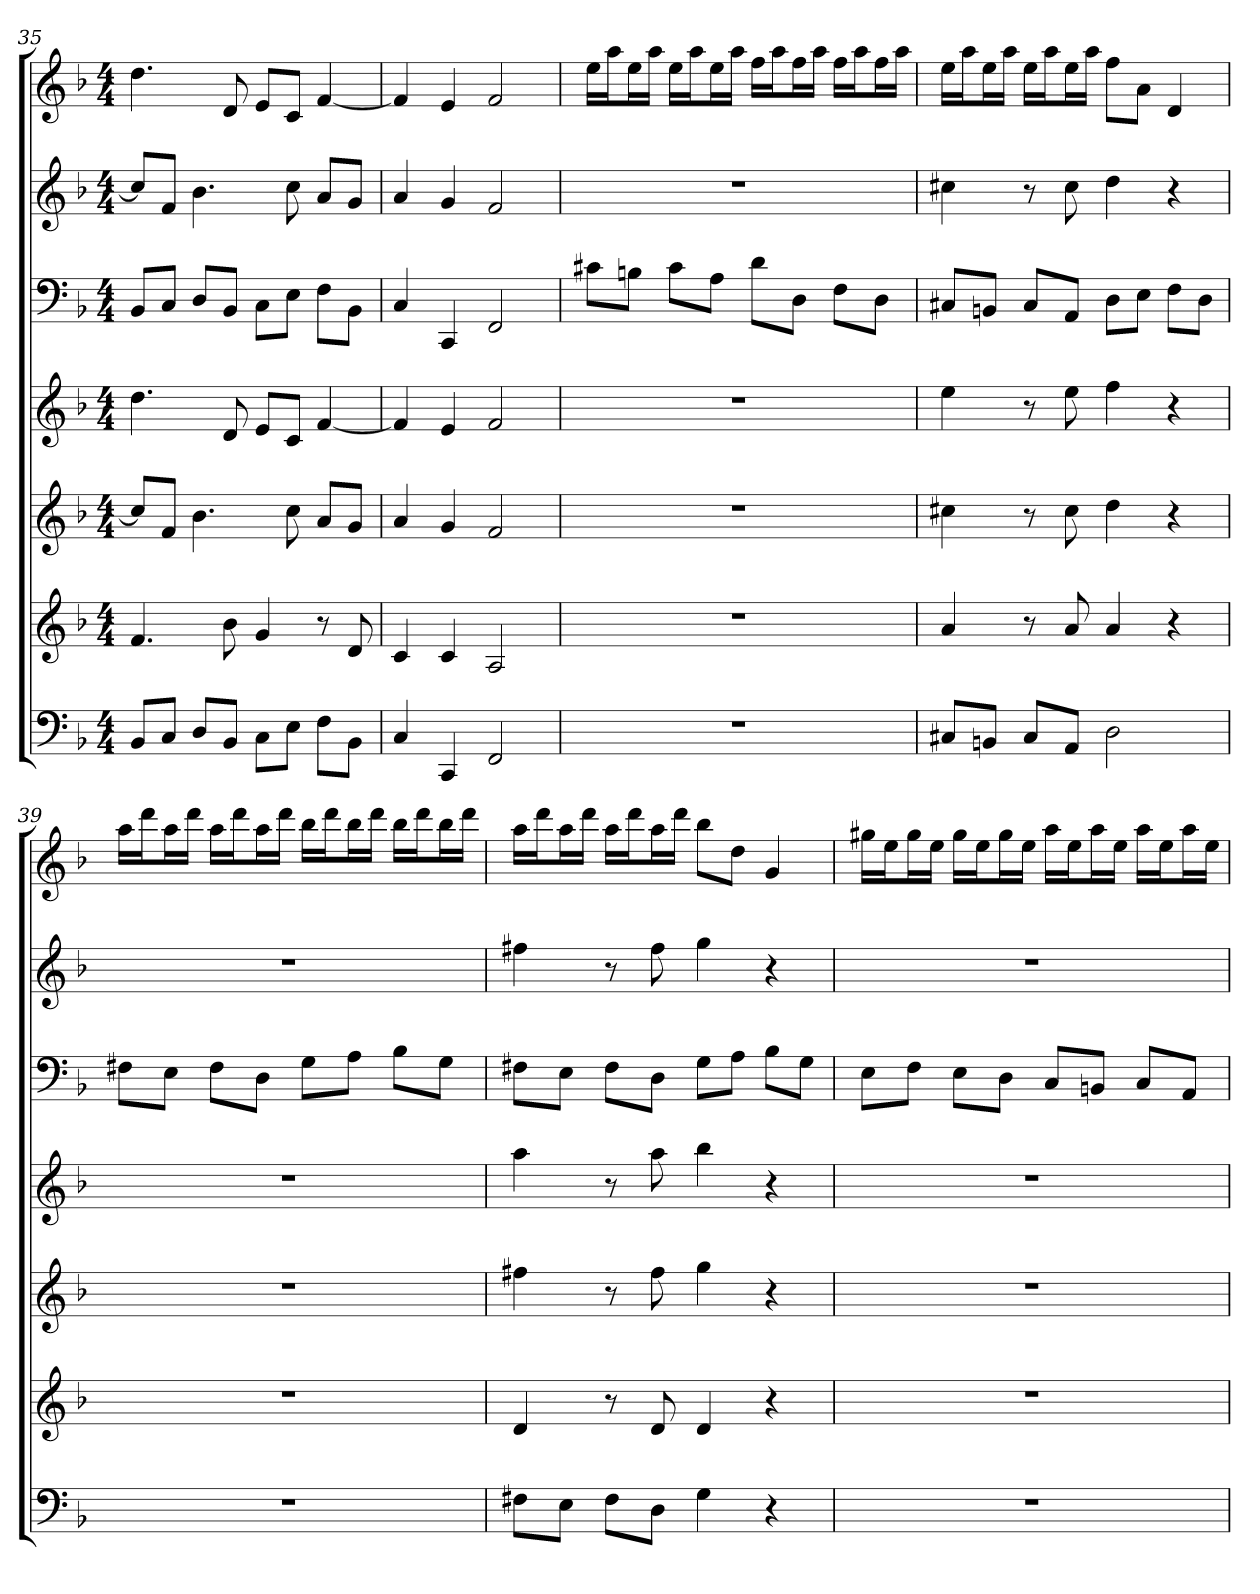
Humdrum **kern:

**kern	**kern	**kern	**kern	**kern	**kern	**kern
*part7	*part6	*part5	*part4	*part3	*part2	*part1
*staff7	*staff6	*staff5	*staff4	*staff3	*staff2	*staff1
*k[b-]	*k[b-]	*k[b-]	*k[b-]	*k[b-]	*k[b-]	*k[b-]
*F:	*F:	*F:	*F:	*F:	*F:	*F:
*M4/4	*M4/4	*M4/4	*M4/4	*M4/4	*M4/4	*M4/4
=35	=35	=35	=35	=35	=35	=35
8BB-L	4.f	8ccL]	4.dd	8BB-L	8ccL]	4.dd
8CJ	.	8fJ	.	8CJ	8fJ	.
8DL	.	4.b-	.	8DL	4.b-	.
8BB-J	8b-	.	8d	8BB-J	.	8d
8CL	4g	.	8eL	8CL	.	8eL
8EJ	.	8cc	8cJ	8EJ	8cc	8cJ
8FL	8r	8aL	[4f	8FL	8aL	[4f
8BB-J	8d	8gJ	.	8BB-J	8gJ	.
=36	=36	=36	=36	=36	=36	=36
4C	4c	4a	4f]	4C	4a	4f]
4CC	4c	4g	4e	4CC	4g	4e
2FF	2A	2f	2f	2FF	2f	2f
=37	=37	=37	=37	=37	=37	=37
1r	1r	1r	1r	8c#XL	1r	16eeLL
.	.	.	.	.	.	16aaJ
.	.	.	.	8BnJ	.	16eeL
.	.	.	.	.	.	16aaJJ
.	.	.	.	8c#L	.	16eeLL
.	.	.	.	.	.	16aaJ
.	.	.	.	8AJ	.	16eeL
.	.	.	.	.	.	16aaJJ
.	.	.	.	8dL	.	16ffLL
.	.	.	.	.	.	16aaJ
.	.	.	.	8DJ	.	16ffL
.	.	.	.	.	.	16aaJJ
.	.	.	.	8FL	.	16ffLL
.	.	.	.	.	.	16aaJ
.	.	.	.	8DJ	.	16ffL
.	.	.	.	.	.	16aaJJ
=38	=38	=38	=38	=38	=38	=38
8C#XL	4a	4cc#X	4ee	8C#XL	4cc#X	16eeLL
.	.	.	.	.	.	16aaJ
8BBnJ	.	.	.	8BBnJ	.	16eeL
.	.	.	.	.	.	16aaJJ
8C#L	8r	8r	8r	8C#L	8r	16eeLL
.	.	.	.	.	.	16aaJ
8AAJ	8a	8cc#	8ee	8AAJ	8cc#	16eeL
.	.	.	.	.	.	16aaJJ
2D	4a	4dd	4ff	8DL	4dd	8ffL
.	.	.	.	8EJ	.	8aJ
.	4r	4r	4r	8FL	4r	4d
.	.	.	.	8DJ	.	.
=39	=39	=39	=39	=39	=39	=39
1r	1r	1r	1r	8F#XL	1r	16aaLL
.	.	.	.	.	.	16dddJ
.	.	.	.	8EJ	.	16aaL
.	.	.	.	.	.	16dddJJ
.	.	.	.	8F#L	.	16aaLL
.	.	.	.	.	.	16dddJ
.	.	.	.	8DJ	.	16aaL
.	.	.	.	.	.	16dddJJ
.	.	.	.	8GL	.	16bb-LL
.	.	.	.	.	.	16dddJ
.	.	.	.	8AJ	.	16bb-L
.	.	.	.	.	.	16dddJJ
.	.	.	.	8B-L	.	16bb-LL
.	.	.	.	.	.	16dddJ
.	.	.	.	8GJ	.	16bb-L
.	.	.	.	.	.	16dddJJ
=40	=40	=40	=40	=40	=40	=40
8F#XL	4d	4ff#X	4aa	8F#XL	4ff#X	16aaLL
.	.	.	.	.	.	16dddJ
8EJ	.	.	.	8EJ	.	16aaL
.	.	.	.	.	.	16dddJJ
8F#L	8r	8r	8r	8F#L	8r	16aaLL
.	.	.	.	.	.	16dddJ
8DJ	8d	8ff#	8aa	8DJ	8ff#	16aaL
.	.	.	.	.	.	16dddJJ
4G	4d	4gg	4bb-	8GL	4gg	8bb-L
.	.	.	.	8AJ	.	8ddJ
4r	4r	4r	4r	8B-L	4r	4g
.	.	.	.	8GJ	.	.
=41	=41	=41	=41	=41	=41	=41
1r	1r	1r	1r	8EL	1r	16gg#XLL
.	.	.	.	.	.	16eeJ
.	.	.	.	8FJ	.	16gg#L
.	.	.	.	.	.	16eeJJ
.	.	.	.	8EL	.	16gg#LL
.	.	.	.	.	.	16eeJ
.	.	.	.	8DJ	.	16gg#L
.	.	.	.	.	.	16eeJJ
.	.	.	.	8CL	.	16aaLL
.	.	.	.	.	.	16eeJ
.	.	.	.	8BBnJ	.	16aaL
.	.	.	.	.	.	16eeJJ
.	.	.	.	8CL	.	16aaLL
.	.	.	.	.	.	16eeJ
.	.	.	.	8AAJ	.	16aaL
.	.	.	.	.	.	16eeJJ
=	=	=	=	=	=	=
*-	*-	*-	*-	*-	*-	*-
